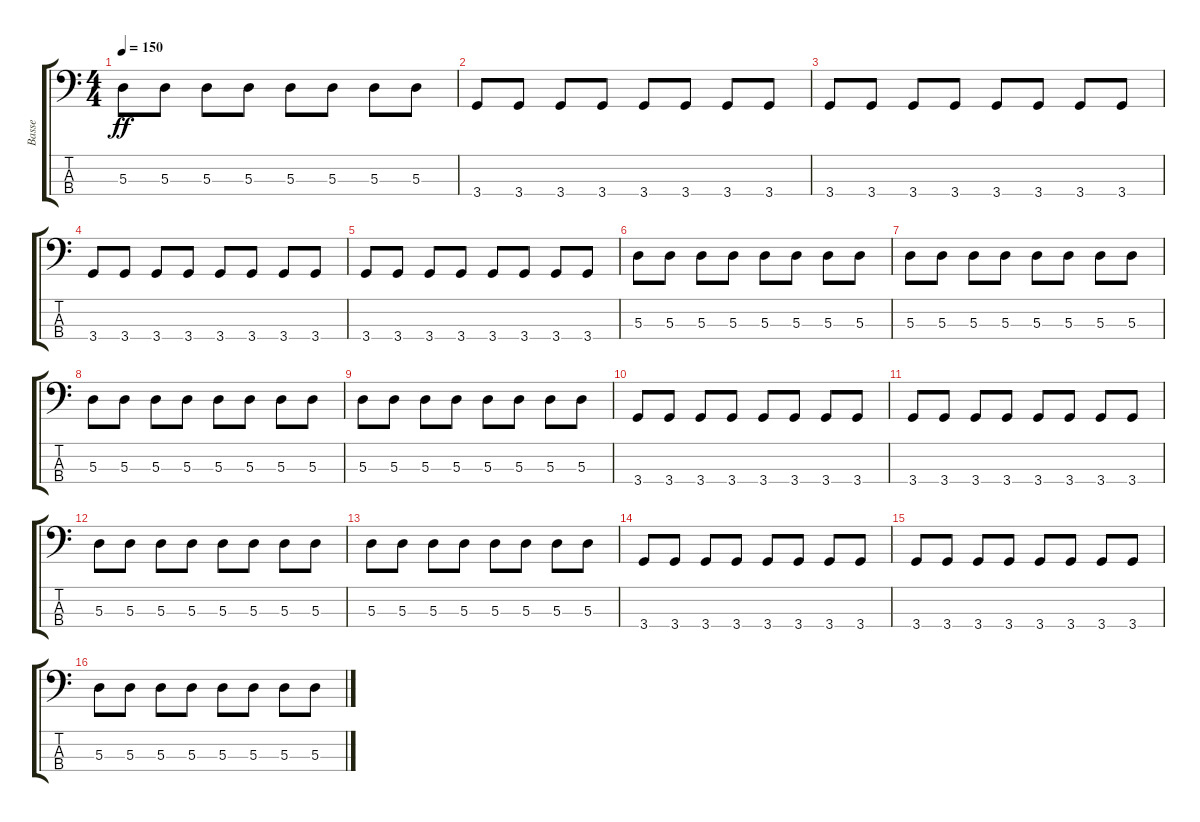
\track ("Basse" "Basse") {instrument synthbass1}
\staff {score tabs}
\tuning (G2 D2 A1 E1) {hide}
\ts (4 4)
\tempo 150
\clef f4
\ks c
5.3.8{dy ff} 5.3.8 5.3.8 5.3.8 5.3.8 5.3.8 5.3.8 5.3.8 |
3.4.8 3.4.8 3.4.8 3.4.8 3.4.8 3.4.8 3.4.8 3.4.8 |
3.4.8 3.4.8 3.4.8 3.4.8 3.4.8 3.4.8 3.4.8 3.4.8 |
3.4.8 3.4.8 3.4.8 3.4.8 3.4.8 3.4.8 3.4.8 3.4.8 |
3.4.8 3.4.8 3.4.8 3.4.8 3.4.8 3.4.8 3.4.8 3.4.8 |
5.3.8 5.3.8 5.3.8 5.3.8 5.3.8 5.3.8 5.3.8 5.3.8 |
5.3.8 5.3.8 5.3.8 5.3.8 5.3.8 5.3.8 5.3.8 5.3.8 |
5.3.8 5.3.8 5.3.8 5.3.8 5.3.8 5.3.8 5.3.8 5.3.8 |
5.3.8 5.3.8 5.3.8 5.3.8 5.3.8 5.3.8 5.3.8 5.3.8 |
3.4.8 3.4.8 3.4.8 3.4.8 3.4.8 3.4.8 3.4.8 3.4.8 |
3.4.8 3.4.8 3.4.8 3.4.8 3.4.8 3.4.8 3.4.8 3.4.8 |
5.3.8 5.3.8 5.3.8 5.3.8 5.3.8 5.3.8 5.3.8 5.3.8 |
5.3.8 5.3.8 5.3.8 5.3.8 5.3.8 5.3.8 5.3.8 5.3.8 |
3.4.8 3.4.8 3.4.8 3.4.8 3.4.8 3.4.8 3.4.8 3.4.8 |
3.4.8 3.4.8 3.4.8 3.4.8 3.4.8 3.4.8 3.4.8 3.4.8 |
5.3.8 5.3.8 5.3.8 5.3.8 5.3.8 5.3.8 5.3.8 5.3.8
